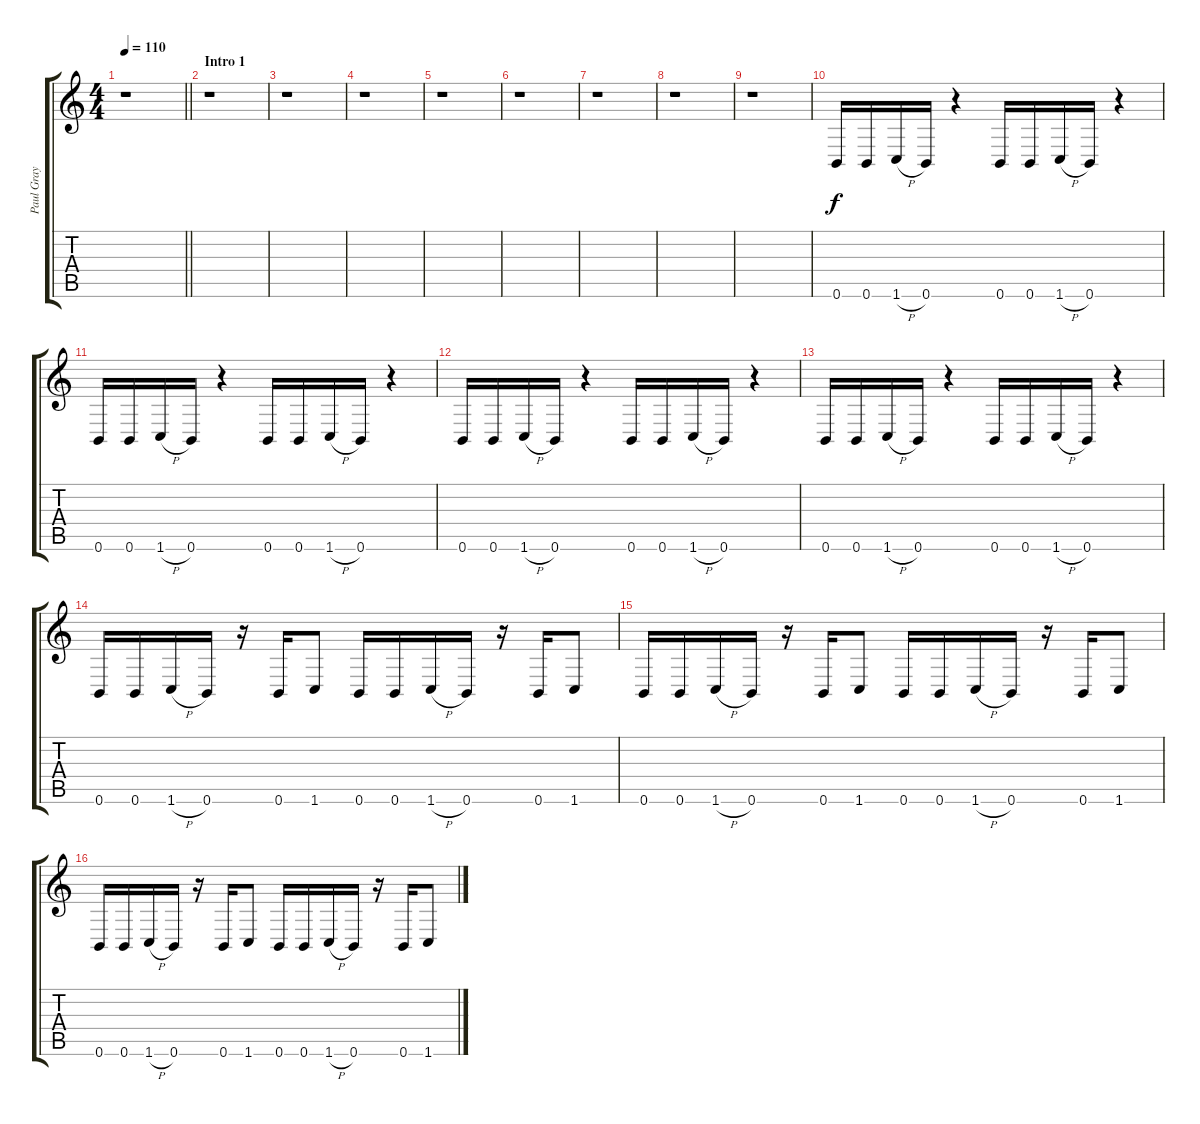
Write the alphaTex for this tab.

\track ("Paul Gray" "Paul Gray") {instrument electricbassfinger}
\staff {score tabs}
\tuning (Db4 Ab3 E3 B2 Gb2 B1) {hide}
\ts (4 4)
\tempo 110
\clef g2
\barLineRight lightlight
\ks c
r.1{dy f instrument electricbassfinger} |
\section ("" "Intro 1")
r.1 |
r.1 |
r.1 |
r.1 |
r.1 |
r.1 |
r.1 |
r.1 |
0.6.16 0.6.16 1.6{h}.16 0.6.16 r.4 0.6.16 0.6.16 1.6{h}.16 0.6.16 r.4 |
0.6.16 0.6.16 1.6{h}.16 0.6.16 r.4 0.6.16 0.6.16 1.6{h}.16 0.6.16 r.4 |
0.6.16 0.6.16 1.6{h}.16 0.6.16 r.4 0.6.16 0.6.16 1.6{h}.16 0.6.16 r.4 |
0.6.16 0.6.16 1.6{h}.16 0.6.16 r.4 0.6.16 0.6.16 1.6{h}.16 0.6.16 r.4 |
0.6.16 0.6.16 1.6{h}.16 0.6.16 r.16 0.6.16 1.6.8 0.6.16 0.6.16 1.6{h}.16 0.6.16 r.16 0.6.16 1.6.8 |
0.6.16 0.6.16 1.6{h}.16 0.6.16 r.16 0.6.16 1.6.8 0.6.16 0.6.16 1.6{h}.16 0.6.16 r.16 0.6.16 1.6.8 |
0.6.16 0.6.16 1.6{h}.16 0.6.16 r.16 0.6.16 1.6.8 0.6.16 0.6.16 1.6{h}.16 0.6.16 r.16 0.6.16 1.6.8
